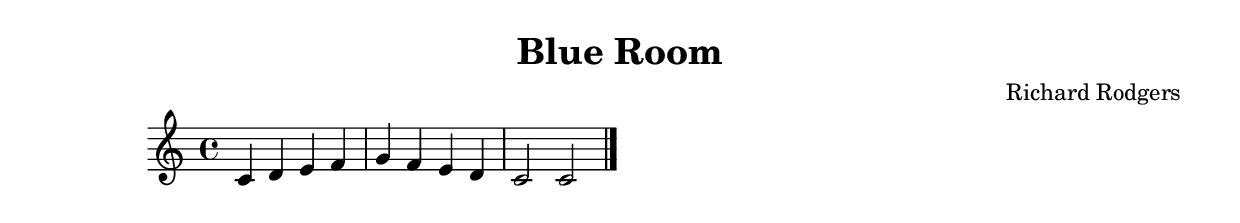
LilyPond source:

\version "2.24.4"

\header {
  title = "Blue Room"
  composer = "Richard Rodgers"
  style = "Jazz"
}

\score {
  \new Staff {
    \clef treble
    \time 4/4
    \key c \major
    
    % Simple chord progression placeholder
    c'4 d' e' f' |
    g' f' e' d' |
    c'2 c'2 |
    \bar "|."
  }
  \layout {}
  \midi {
    \tempo 4 = 120
  }
}